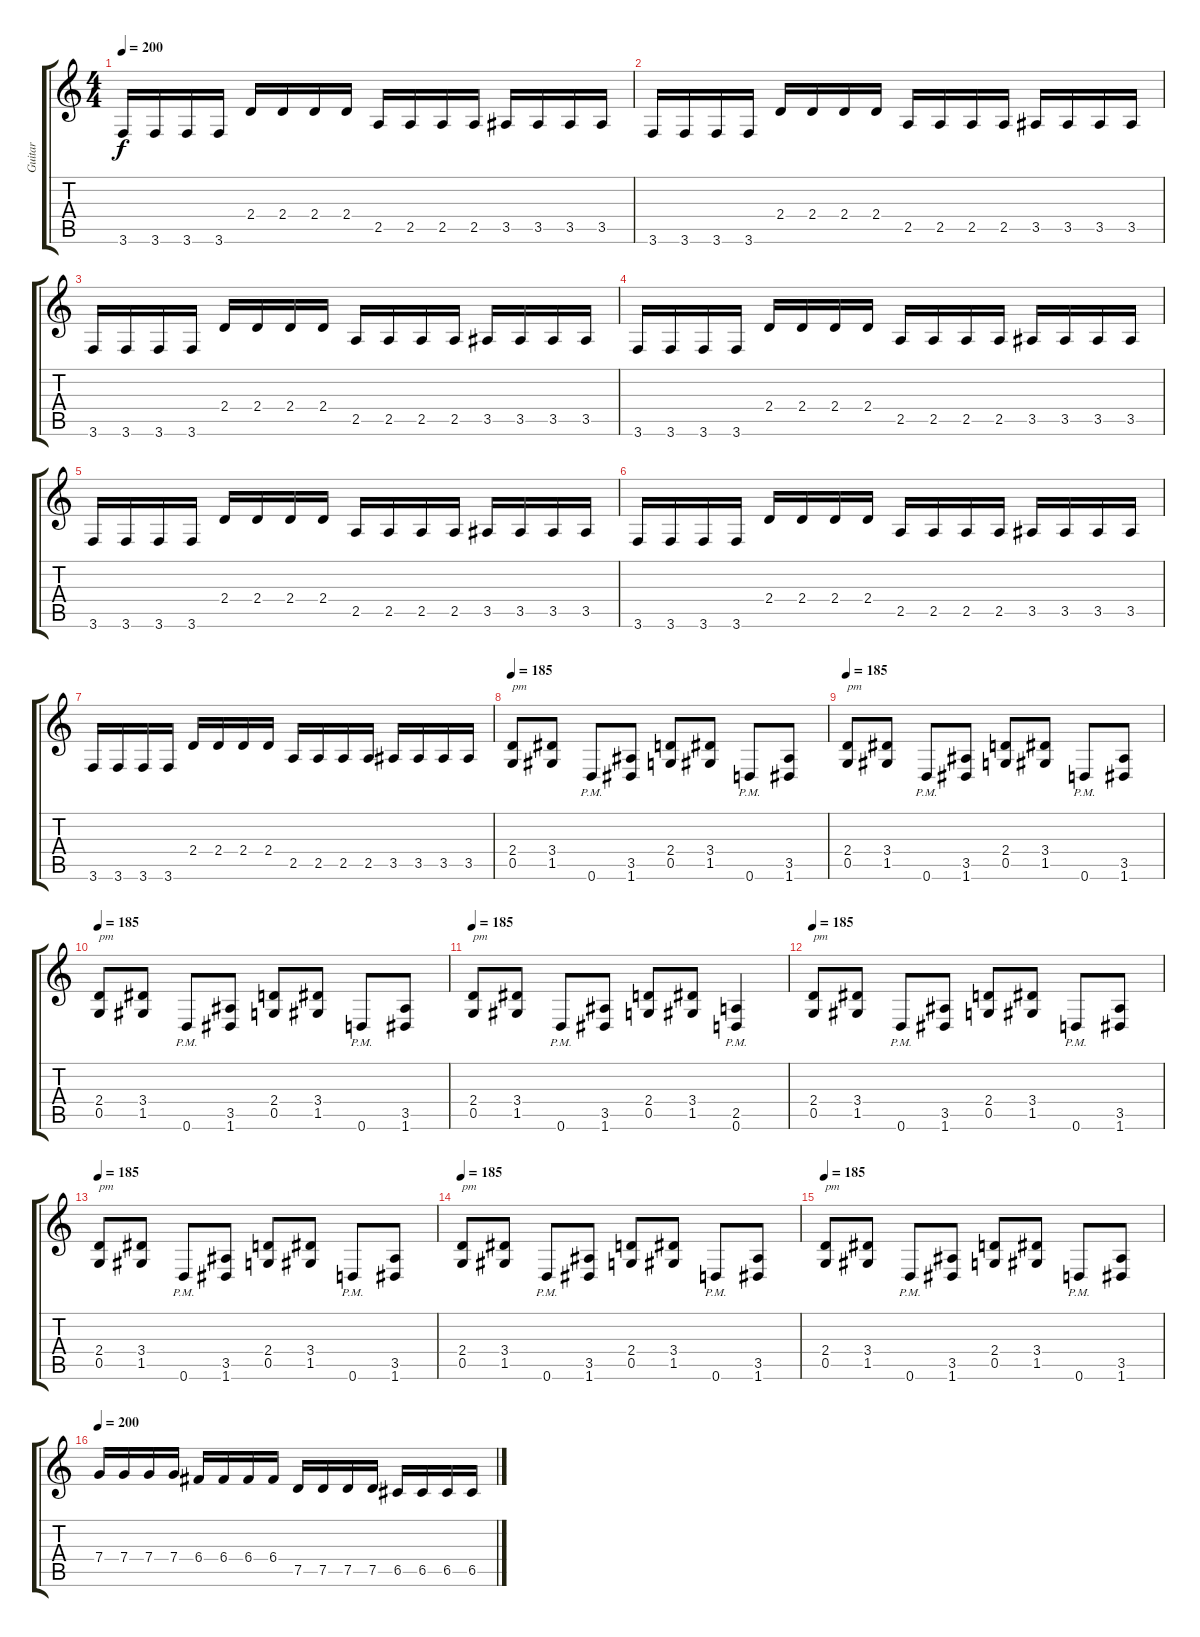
\track ("Guitar" "Guitar") {instrument distortionguitar}
\staff {score tabs}
\tuning (D4 A3 F3 C3 G2 D2) {hide}
\ts (4 4)
\tempo 200
\clef g2
\ks c
3.6.16{dy f} 3.6.16 3.6.16 3.6.16 2.4.16 2.4.16 2.4.16 2.4.16 2.5.16 2.5.16 2.5.16 2.5.16 3.5.16 3.5.16 3.5.16 3.5.16 |
3.6.16 3.6.16 3.6.16 3.6.16 2.4.16 2.4.16 2.4.16 2.4.16 2.5.16 2.5.16 2.5.16 2.5.16 3.5.16 3.5.16 3.5.16 3.5.16 |
3.6.16 3.6.16 3.6.16 3.6.16 2.4.16 2.4.16 2.4.16 2.4.16 2.5.16 2.5.16 2.5.16 2.5.16 3.5.16 3.5.16 3.5.16 3.5.16 |
3.6.16 3.6.16 3.6.16 3.6.16 2.4.16 2.4.16 2.4.16 2.4.16 2.5.16 2.5.16 2.5.16 2.5.16 3.5.16 3.5.16 3.5.16 3.5.16 |
3.6.16 3.6.16 3.6.16 3.6.16 2.4.16 2.4.16 2.4.16 2.4.16 2.5.16 2.5.16 2.5.16 2.5.16 3.5.16 3.5.16 3.5.16 3.5.16 |
3.6.16 3.6.16 3.6.16 3.6.16 2.4.16 2.4.16 2.4.16 2.4.16 2.5.16 2.5.16 2.5.16 2.5.16 3.5.16 3.5.16 3.5.16 3.5.16 |
3.6.16 3.6.16 3.6.16 3.6.16 2.4.16 2.4.16 2.4.16 2.4.16 2.5.16 2.5.16 2.5.16 2.5.16 3.5.16 3.5.16 3.5.16 3.5.16 |
\section ("" "")
\tempo 185
(2.4 0.5).8{txt "pm"} (3.4 1.5).8 0.6{pm}.8 (3.5 1.6).8 (2.4 0.5).8 (3.4 1.5).8 0.6{pm}.8 (3.5 1.6).8 |
\tempo 185
(2.4 0.5).8{txt "pm"} (3.4 1.5).8 0.6{pm}.8 (3.5 1.6).8 (2.4 0.5).8 (3.4 1.5).8 0.6{pm}.8 (3.5 1.6).8 |
\tempo 185
(2.4 0.5).8{txt "pm"} (3.4 1.5).8 0.6{pm}.8 (3.5 1.6).8 (2.4 0.5).8 (3.4 1.5).8 0.6{pm}.8 (3.5 1.6).8 |
\tempo 185
(2.4 0.5).8{txt "pm"} (3.4 1.5).8 0.6{pm}.8 (3.5 1.6).8 (2.4 0.5).8 (3.4 1.5).8 (2.5{pm} 0.6{pm}).4 |
\tempo 185
(2.4 0.5).8{txt "pm"} (3.4 1.5).8 0.6{pm}.8 (3.5 1.6).8 (2.4 0.5).8 (3.4 1.5).8 0.6{pm}.8 (3.5 1.6).8 |
\tempo 185
(2.4 0.5).8{txt "pm"} (3.4 1.5).8 0.6{pm}.8 (3.5 1.6).8 (2.4 0.5).8 (3.4 1.5).8 0.6{pm}.8 (3.5 1.6).8 |
\tempo 185
(2.4 0.5).8{txt "pm"} (3.4 1.5).8 0.6{pm}.8 (3.5 1.6).8 (2.4 0.5).8 (3.4 1.5).8 0.6{pm}.8 (3.5 1.6).8 |
\tempo 185
(2.4 0.5).8{txt "pm"} (3.4 1.5).8 0.6{pm}.8 (3.5 1.6).8 (2.4 0.5).8 (3.4 1.5).8 0.6{pm}.8 (3.5 1.6).8 |
\section ("" "")
\tempo 200
7.4.16 7.4.16 7.4.16 7.4.16 6.4.16 6.4.16 6.4.16 6.4.16 7.5.16 7.5.16 7.5.16 7.5.16 6.5.16 6.5.16 6.5.16 6.5.16
